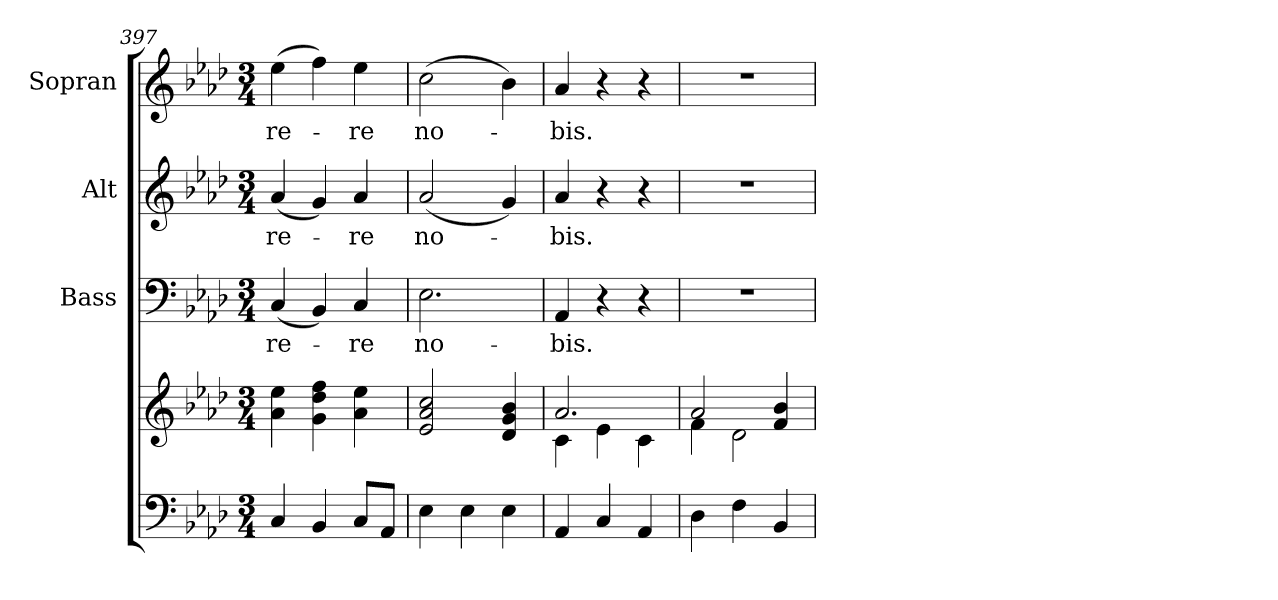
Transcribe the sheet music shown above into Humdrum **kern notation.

**kern	**kern	**kern	**text	**kern	**text	**kern	**text
*part4	*part4	*part3	*part3	*part2	*part2	*part1	*part1
*staff5	*staff4	*staff3	*staff3	*staff2	*staff2	*staff1	*staff1
*	*	*I"Bass	*	*I"Alt	*	*I"Sopran	*
*	*	*I'B.	*	*I'A.	*	*I'S.	*
*clefF4	*clefG2	*clefF4	*	*clefG2	*	*clefG2	*
*k[b-e-a-d-]	*k[b-e-a-d-]	*k[b-e-a-d-]	*	*k[b-e-a-d-]	*	*k[b-e-a-d-]	*
*A-:	*A-:	*A-:	*	*A-:	*	*A-:	*
*M3/4	*M3/4	*M3/4	*	*M3/4	*	*M3/4	*
=397	=397	=397	=397	=397	=397	=397	=397
!	!	!	!LO:LY:b	!	!LO:LY:b	!	!LO:LY:b
4C/	4a-\ 4ee-\	(<4C/	-re-	(<4a-/	-re-	(>4ee-\	-re-
4BB-/	4g\ 4dd-\ 4ff\	4BB-/)	.	4g/)	.	4ff\)	.
!	!	!	!LO:LY:b	!	!LO:LY:b	!	!LO:LY:b
8C/L	4a-\ 4ee-\	4C/	-re	4a-/	-re	4ee-\	-re
8AA-/J	.	.	.	.	.	.	.
!!LO:LB:g=z
=398	=398	=398	=398	=398	=398	=398	=398
!	!	!	!LO:LY:b	!	!LO:LY:b	!	!LO:LY:b
4E-\	2e-/ 2a-/ 2cc/	2.E-\	no-	(<2a-/	no-	(>2cc\	no-
4E-\	.	.	.	.	.	.	.
4E-\	4d-/ 4g/ 4b-/	.	.	4g/)	.	4b-\)	.
=399	=399	=399	=399	=399	=399	=399	=399
*	*^	*	*	*	*	*	*
!	!	!	!	!LO:LY:b	!	!LO:LY:b	!	!LO:LY:b
4AA-/	2.a-/	4c\	4AA-/	-bis.	4a-/	-bis.	4a-/	-bis.
4C/	.	4e-\	4r	.	4r	.	4r	.
4AA-/	.	4c\	4r	.	4r	.	4r	.
=400	=400	=400	=400	=400	=400	=400	=400	=400
4D-\	2a-/	4f\	2.r	.	2.r	.	2.r	.
4F\	.	2d-\	.	.	.	.	.	.
4BB-/	4f/ 4b-/	.	.	.	.	.	.	.
*	*v	*v	*	*	*	*	*	*
=	=	=	=	=	=	=	=
*-	*-	*-	*-	*-	*-	*-	*-
